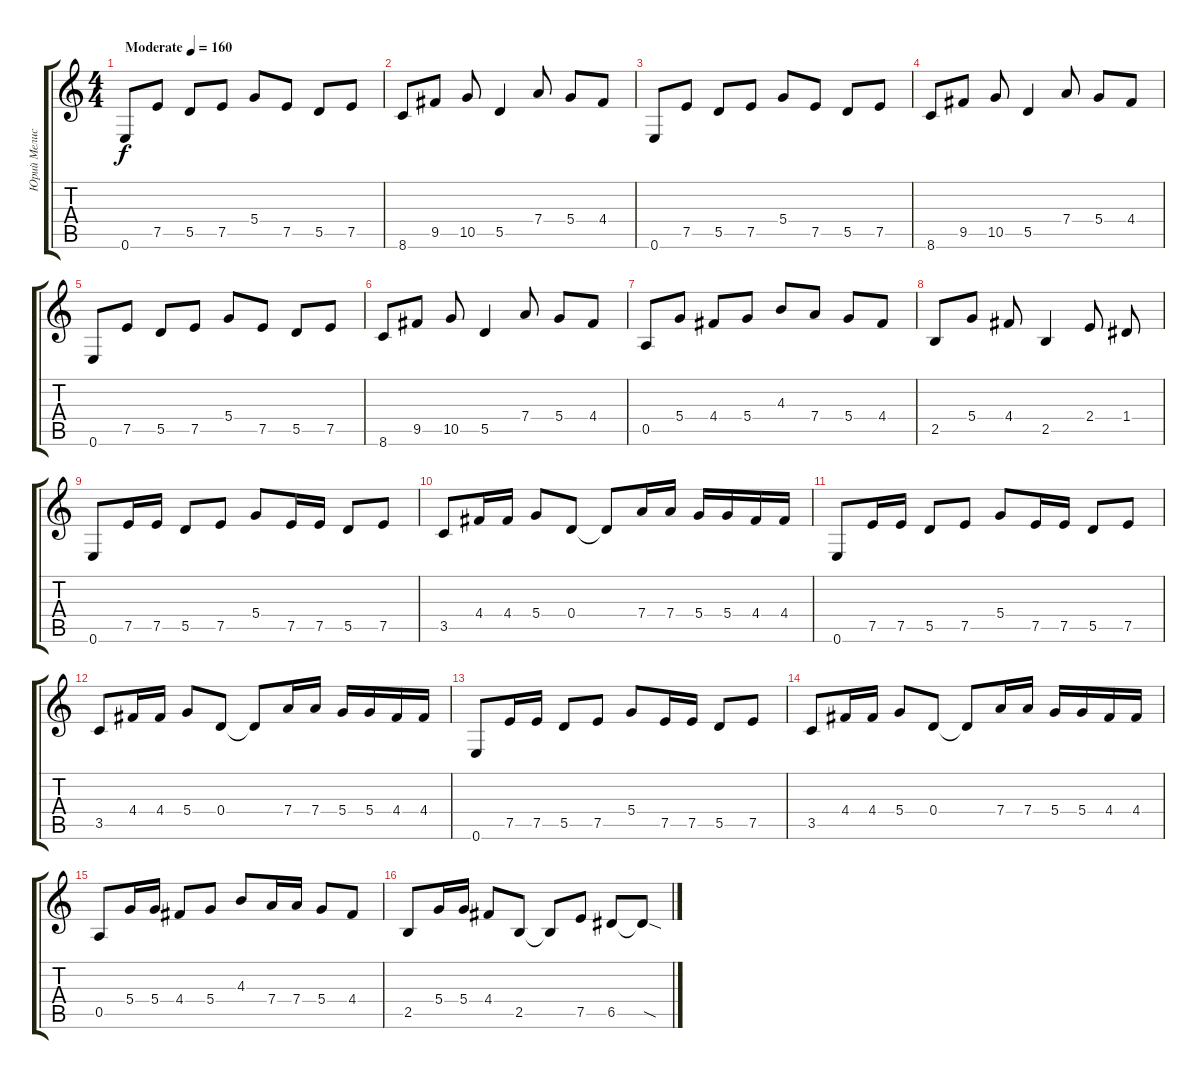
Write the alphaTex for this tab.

\track ("Юрий Мелисов" "Юрий Мелис") {instrument distortionguitar}
\staff {score tabs}
\tuning (E4 B3 G3 D3 A2 E2) {hide}
\ts (4 4)
\tempo (160 "Moderate")
\clef g2
\ks c
0.6.8{dy f instrument distortionguitar} 7.5.8 5.5.8 7.5.8 5.4.8 7.5.8 5.5.8 7.5.8 |
8.6.8 9.5.8 10.5.8 5.5.4 7.4.8 5.4.8 4.4.8 |
0.6.8 7.5.8 5.5.8 7.5.8 5.4.8 7.5.8 5.5.8 7.5.8 |
8.6.8 9.5.8 10.5.8 5.5.4 7.4.8 5.4.8 4.4.8 |
0.6.8 7.5.8 5.5.8 7.5.8 5.4.8 7.5.8 5.5.8 7.5.8 |
8.6.8 9.5.8 10.5.8 5.5.4 7.4.8 5.4.8 4.4.8 |
0.5.8 5.4.8 4.4.8 5.4.8 4.3.8 7.4.8 5.4.8 4.4.8 |
2.5.8 5.4.8 4.4.8 2.5.4 2.4.8 1.4.8 |
0.6.8 7.5.16 7.5.16 5.5.8 7.5.8 5.4.8 7.5.16 7.5.16 5.5.8 7.5.8 |
3.5.8 4.4.16 4.4.16 5.4.8 0.4.8 0.4{t}.8 7.4.16 7.4.16 5.4.16 5.4.16 4.4.16 4.4.16 |
0.6.8 7.5.16 7.5.16 5.5.8 7.5.8 5.4.8 7.5.16 7.5.16 5.5.8 7.5.8 |
3.5.8 4.4.16 4.4.16 5.4.8 0.4.8 0.4{t}.8{beam Up} 7.4.16{beam Up} 7.4.16{beam Up} 5.4.16 5.4.16 4.4.16 4.4.16 |
0.6.8 7.5.16 7.5.16 5.5.8 7.5.8 5.4.8 7.5.16 7.5.16 5.5.8 7.5.8 |
3.5.8 4.4.16 4.4.16 5.4.8 0.4.8 0.4{t}.8 7.4.16 7.4.16 5.4.16 5.4.16 4.4.16 4.4.16 |
0.5.8 5.4.16 5.4.16 4.4.8 5.4.8 4.3.8 7.4.16 7.4.16 5.4.8 4.4.8 |
2.5.8 5.4.16 5.4.16 4.4.8 2.5.8 2.5{t}.8 7.5.8 6.5.8 6.5{sod t}.8
